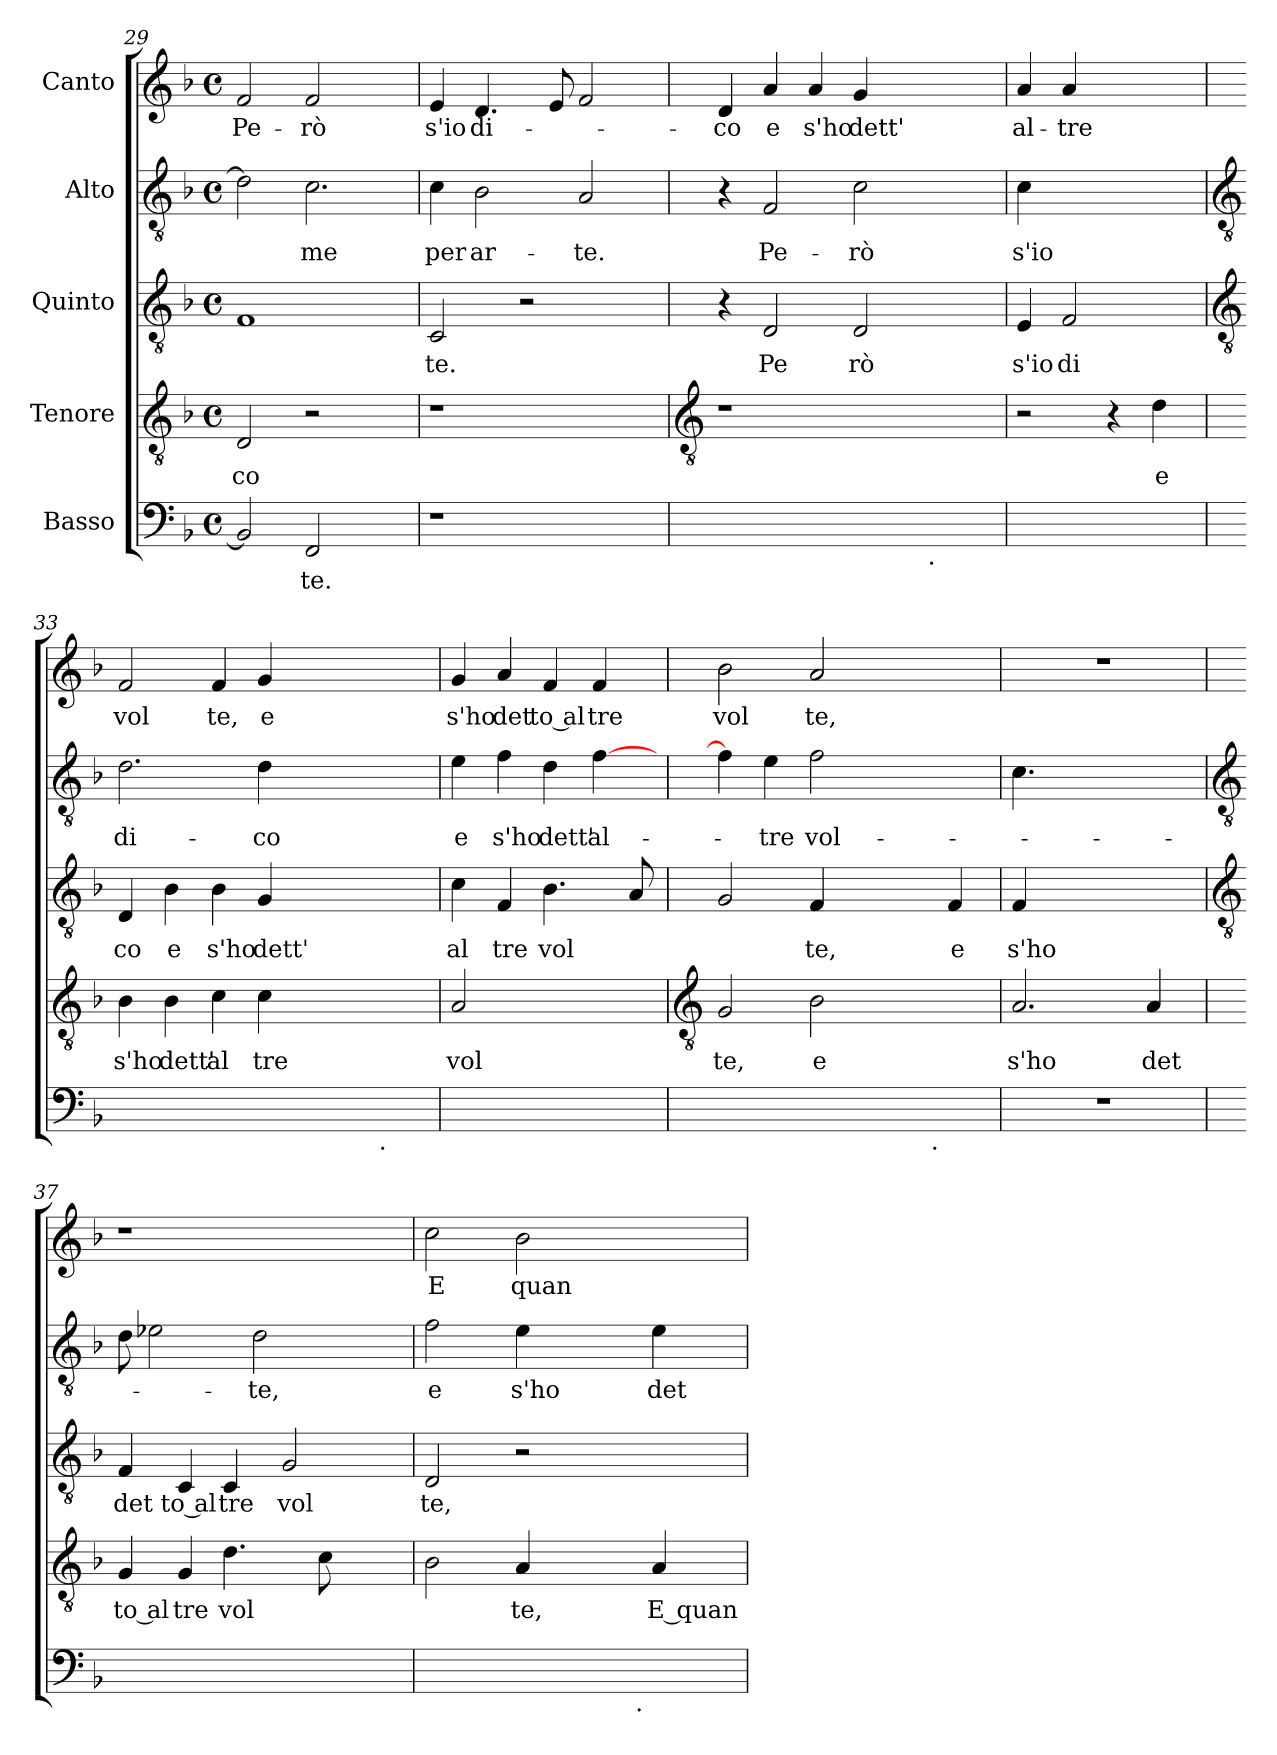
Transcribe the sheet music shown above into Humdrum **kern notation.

**kern	**text	**kern	**text	**kern	**text	**kern	**text	**kern	**text
*part5	*part5	*part4	*part4	*part3	*part3	*part2	*part2	*part1	*part1
*staff5	*staff5	*staff4	*staff4	*staff3	*staff3	*staff2	*staff2	*staff1	*staff1
*I"Basso	*	*I"Tenore	*	*I"Quinto	*	*I"Alto	*	*I"Canto	*
*clefF4	*	*clefGv2	*	*clefGv2	*	*clefGv2	*	*clefG2	*
*k[b-]	*	*k[b-]	*	*k[b-]	*	*k[b-]	*	*k[b-]	*
*F:	*	*F:	*	*F:	*	*F:	*	*F:	*
*M4/4	*	*M4/4	*	*M4/4	*	*M4/4	*	*M4/4	*
*met(c)	*	*met(c)	*	*met(c)	*	*met(c)	*	*met(c)	*
=29	=29	=29	=29	=29	=29	=29	=29	=29	=29
!	!	!	!LO:LY:b	!	!	!	!	!	!LO:LY:b
2BB-/]	.	2D/	co	1F	.	2d\]	.	2f/	Pe-
!	!LO:LY:b	!	!	!	!	!	!LO:LY:b	!	!LO:LY:b
2FF/	te.	2r	.	.	.	2.c\	-me	2f/	-rò
4ryy	.	4ryy	.	4ryy	.	.	.	4ryy	.
=30	=30	=30	=30	=30	=30	=30	=30	=30	=30
!	!	!	!	!	!LO:LY:b	!	!LO:LY:b	!	!LO:LY:b
1r	.	1r	.	2C/	te.	4c\	per	4e/	s'io
!	!	!	!	!	!	!	!LO:LY:b	!	!LO:LY:b
.	.	.	.	.	.	2B-\	ar-	4.d/	di-
.	.	.	.	2r	.	.	.	.	.
.	.	.	.	.	.	.	.	8e/	.
!	!	!	!	!	!	!	!LO:LY:b	!	!
.	.	.	.	.	.	2A/	-te.	2f/	.
4ryy	.	4ryy	.	4ryy	.	.	.	.	.
!!LO:LB:g=z
=31	=31	=31	=31	=31	=31	=31	=31	=31	=31
*	*	*clefGv2	*	*	*	*	*	*	*
!	!	!	!	!	!	!	!	!	!LO:LY:b
4ryy	.	1r	.	4r	.	4r	.	4d/	-co
!	!	!	!	!	!LO:LY:b	!	!LO:LY:b	!	!LO:LY:b
4ryy	.	.	.	2D/	Pe	2F/	Pe-	4a/	e
!	!	!	!	!	!	!	!	!	!LO:LY:b
4ryy	.	.	.	.	.	.	.	4a/	s'ho
!	!	!	!	!	!LO:LY:b	!	!LO:LY:b	!	!LO:LY:b
32ryy	.	.	.	2D/	rò	2c\	-rò	4g/	dett'
32ryy	.	.	.	.	.	.	.	.	.
32ryy	.	.	.	.	.	.	.	.	.
32ryy	.	.	.	.	.	.	.	.	.
32ryy	.	.	.	.	.	.	.	.	.
32ryy	.	.	.	.	.	.	.	.	.
!LO:TX:b:t=.	!	!	!	!	!	!	!	!	!
32ryy	.	.	.	.	.	.	.	.	.
4ryy	.	.	.	.	.	.	.	.	.
.	.	4ryy	.	.	.	.	.	4ryy	.
32ryy	.	.	.	.	.	.	.	.	.
=32	=32	=32	=32	=32	=32	=32	=32	=32	=32
!	!	!	!	!	!LO:LY:b	!	!LO:LY:b	!	!LO:LY:b
4ryy	.	2r	.	4E/	s'io	4c\	s'io	4a/	al-
!	!	!	!	!	!LO:LY:b	!	!	!	!LO:LY:b
4ryy	.	.	.	2F/	di	2.ryy	.	4a/	-tre
4ryy	.	4r	.	.	.	.	.	2ryy	.
!	!	!	!LO:LY:b	!	!	!	!	!	!
32ryy	.	4d\	e	4ryy	.	.	.	.	.
8..ryy	.	.	.	.	.	.	.	.	.
!!LO:LB:g=z
=33	=33	=33	=33	=33	=33	=33	=33	=33	=33
*	*	*	*	*clefGv2	*	*clefGv2	*	*	*
!	!	!	!LO:LY:b	!	!LO:LY:b	!	!LO:LY:b	!	!LO:LY:b
4ryy	.	4B-\	s'ho	4D/	co	2.d\	di-	2f/	vol
!	!	!	!LO:LY:b	!	!LO:LY:b	!	!	!	!
4ryy	.	4B-\	dett'	4B-\	e	.	.	.	.
!	!	!	!LO:LY:b	!	!LO:LY:b	!	!	!	!LO:LY:b
4ryy	.	4c\	al	4B-\	s'ho	.	.	4f/	te,
!	!	!	!LO:LY:b	!	!LO:LY:b	!	!LO:LY:b	!	!LO:LY:b
64ryy	.	4c\	tre	4G/	dett'	4d\	-co	4g/	e
64ryy	.	.	.	.	.	.	.	.	.
64ryy	.	.	.	.	.	.	.	.	.
64ryy	.	.	.	.	.	.	.	.	.
64ryy	.	.	.	.	.	.	.	.	.
64ryy	.	.	.	.	.	.	.	.	.
64ryy	.	.	.	.	.	.	.	.	.
64ryy	.	.	.	.	.	.	.	.	.
64ryy	.	.	.	.	.	.	.	.	.
64ryy	.	.	.	.	.	.	.	.	.
64ryy	.	.	.	.	.	.	.	.	.
64ryy	.	.	.	.	.	.	.	.	.
64ryy	.	.	.	.	.	.	.	.	.
64ryy	.	.	.	.	.	.	.	.	.
!LO:TX:b:t=.	!	!	!	!	!	!	!	!	!
64ryy	.	.	.	.	.	.	.	.	.
4ryy	.	.	.	.	.	.	.	.	.
.	.	8...ryy	.	8...ryy	.	8...ryy	.	8...ryy	.
=34	=34	=34	=34	=34	=34	=34	=34	=34	=34
!	!	!	!LO:LY:b	!	!LO:LY:b	!	!LO:LY:b	!	!LO:LY:b
4ryy	.	2A/	vol	4c\	al	4e\	e	4g/	s'ho
!	!	!	!	!	!LO:LY:b	!	!LO:LY:b	!	!LO:LY:b
4ryy	.	.	.	4F/	tre	4f\	s'ho	4a/	det
!	!	!	!	!	!LO:LY:b	!	!LO:LY:b	!	!LO:LY:b
4ryy	.	2ryy	.	4.B-\	vol	4d\	dett'	4f/	to al
!	!	!	!	!	!	!	!LO:LY:b	!	!LO:LY:b
64ryy	.	.	.	.	.	[4f\	al-	4f/	tre
4ryy	.	.	.	.	.	.	.	.	.
.	.	.	.	8A/	.	.	.	.	.
.	.	64ryy	.	64ryy	.	64ryy	.	64ryy	.
!!LO:LB:g=z
=35	=35	=35	=35	=35	=35	=35	=35	=35	=35
*	*	*clefGv2	*	*	*	*	*	*	*
!	!	!	!LO:LY:b	!	!	!	!	!	!LO:LY:b
4ryy	.	2G/	te,	2G/	.	4f\]	.	2b-\	vol
!	!	!	!	!	!	!	!LO:LY:b	!	!
4ryy	.	.	.	.	.	4e\	-tre	.	.
!	!	!	!LO:LY:b	!	!LO:LY:b	!	!LO:LY:b	!	!LO:LY:b
64ryy	.	2B-\	e	4F/	te,	2f\	vol-	2a/	te,
64ryy	.	.	.	.	.	.	.	.	.
64ryy	.	.	.	.	.	.	.	.	.
64ryy	.	.	.	.	.	.	.	.	.
64ryy	.	.	.	.	.	.	.	.	.
64ryy	.	.	.	.	.	.	.	.	.
64ryy	.	.	.	.	.	.	.	.	.
64ryy	.	.	.	.	.	.	.	.	.
64ryy	.	.	.	.	.	.	.	.	.
64ryy	.	.	.	.	.	.	.	.	.
64ryy	.	.	.	.	.	.	.	.	.
64ryy	.	.	.	.	.	.	.	.	.
64ryy	.	.	.	.	.	.	.	.	.
64ryy	.	.	.	.	.	.	.	.	.
!LO:TX:b:t=.	!	!	!	!	!	!	!	!	!
64ryy	.	.	.	.	.	.	.	.	.
4ryy	.	.	.	.	.	.	.	.	.
!	!	!	!	!	!LO:LY:b	!	!	!	!
.	.	.	.	4F/	e	.	.	.	.
64ryy	.	.	.	.	.	.	.	.	.
=36	=36	=36	=36	=36	=36	=36	=36	=36	=36
!	!	!	!LO:LY:b	!	!LO:LY:b	!	!	!	!
1r	.	2.A/	s'ho	4F/	s'ho	4.c\	.	1r	.
.	.	.	.	2.ryy	.	.	.	.	.
.	.	.	.	.	.	2ryy	.	.	.
!	!	!	!LO:LY:b	!	!	!	!	!	!
.	.	4A/	det	.	.	.	.	.	.
.	.	.	.	.	.	8ryy	.	.	.
!!LO:LB:g=z
=37	=37	=37	=37	=37	=37	=37	=37	=37	=37
*	*	*	*	*clefGv2	*	*clefGv2	*	*	*
!	!	!	!LO:LY:b	!	!LO:LY:b	!	!	!	!
4ryy	.	4G/	to al	4F/	det	8d\	.	1r	.
.	.	.	.	.	.	2e-X\	.	.	.
!	!	!	!LO:LY:b	!	!LO:LY:b	!	!	!	!
4ryy	.	4G/	tre	4C/	to al	.	.	.	.
!	!	!	!LO:LY:b	!	!LO:LY:b	!	!	!	!
4ryy	.	4.d\	vol	4C/	tre	.	.	.	.
!	!	!	!	!	!	!	!LO:LY:b	!	!
.	.	.	.	.	.	2d\	-te,	.	.
!	!	!	!	!	!LO:LY:b	!	!	!	!
64ryy	.	.	.	2G/	vol	.	.	.	.
4ryy	.	.	.	.	.	.	.	.	.
.	.	8c\	.	.	.	.	.	.	.
.	.	4ryy	.	.	.	.	.	4ryy	.
8...ryy	.	.	.	.	.	.	.	.	.
.	.	.	.	.	.	8ryy	.	.	.
=37A	=37A	=37A	=37A	=37A	=37A	=37A	=37A	=37A	=37A
!	!	!	!	!	!LO:LY:b	!	!LO:LY:b	!	!LO:LY:b
4ryy	.	2B-\	.	2D/	te,	2f\	e	2cc\	E
4ryy	.	.	.	.	.	.	.	.	.
!	!	!	!LO:LY:b	!	!	!	!LO:LY:b	!	!LO:LY:b
64ryy	.	4A/	te,	2r	.	4e\	s'ho	2b-\	quan
64ryy	.	.	.	.	.	.	.	.	.
64ryy	.	.	.	.	.	.	.	.	.
64ryy	.	.	.	.	.	.	.	.	.
64ryy	.	.	.	.	.	.	.	.	.
64ryy	.	.	.	.	.	.	.	.	.
64ryy	.	.	.	.	.	.	.	.	.
64ryy	.	.	.	.	.	.	.	.	.
64ryy	.	.	.	.	.	.	.	.	.
64ryy	.	.	.	.	.	.	.	.	.
64ryy	.	.	.	.	.	.	.	.	.
64ryy	.	.	.	.	.	.	.	.	.
64ryy	.	.	.	.	.	.	.	.	.
64ryy	.	.	.	.	.	.	.	.	.
!LO:TX:b:t=.	!	!	!	!	!	!	!	!	!
64ryy	.	.	.	.	.	.	.	.	.
4ryy	.	.	.	.	.	.	.	.	.
!	!	!	!LO:LY:b	!	!	!	!LO:LY:b	!	!
.	.	4A/	E quan	.	.	4e\	det-	.	.
4ryy	.	.	.	.	.	.	.	.	.
.	.	8...ryy	.	8...ryy	.	8...ryy	.	8...ryy	.
=	=	=	=	=	=	=	=	=	=
*-	*-	*-	*-	*-	*-	*-	*-	*-	*-
